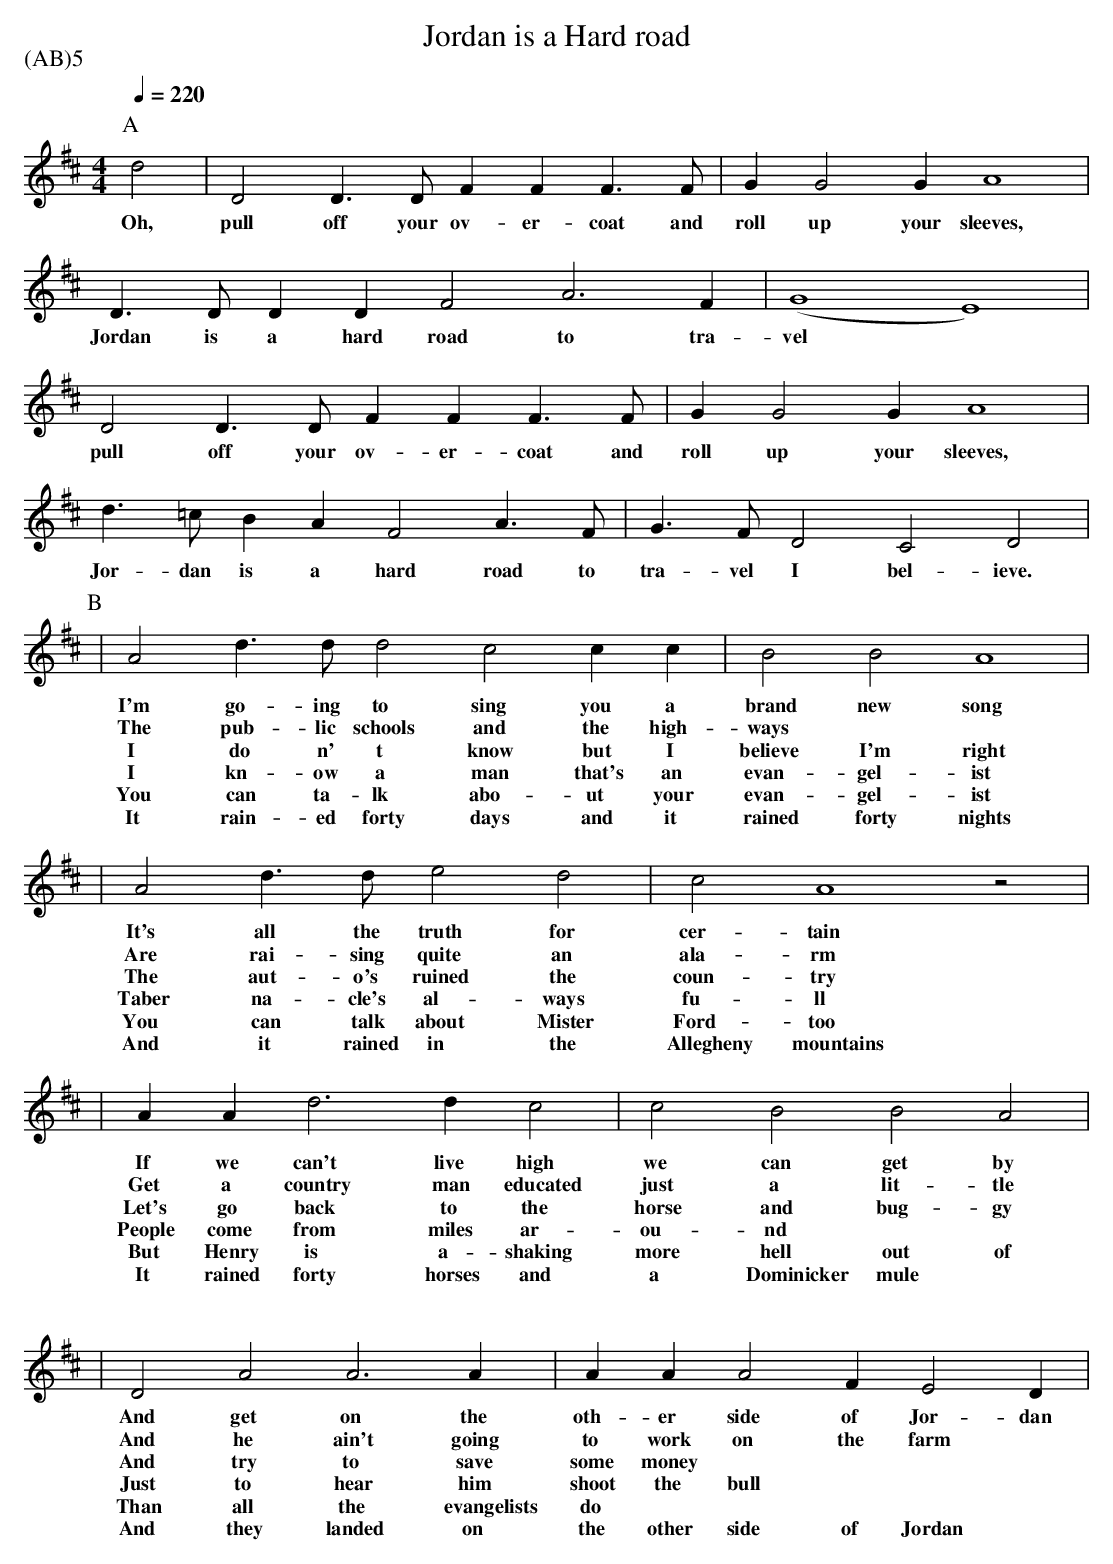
X:1
T:Jordan is a Hard road
P:(AB)5
L:1/4
Q:1/4=220
M:4/4
K:D
P:A
 d2    | D2   D>D      F   F   F>F       | G    G2   G       A4     |
w:Oh, pull off your ov- er- coat and       roll up   your sleeves,
  D>D    D  D    F2   A2>F2    | ( G4   E4 )    |
w:Jordan is a    hard road to    tra- vel
  D2   D   > D   F     F    F   > F       | G    G2  G       A4     |
w:pull off your ov-    er-  coat  and       roll up your   sleeves,
  d   > =c    B  A    F2   A > F    | G  > F   D2  C2   D2  |
w:Jor-dan    is a    hard road to     tra- vel I   bel- ieve.
P:B
|  A2  d  > d   d2   c2    c      c   |  B2    B2    A4   |
w: I'm go- ing  to   sing you     a      brand new   song
w: The pub- lic schools and             the high- ways
w: I   do  n'   t   know  but     I      believe   I'm   right
w: I  kn- ow    a   man   that's an      evan- gel-  ist
w: You can ta-  lk  abo-  ut     your    evan- gel-  ist
w: It rain- ed forty days and it         rained forty nights
|  A2   d  > d     e2       d2      | c2   A4    z2     |
w: It's all the truth   for       | cer- tain
w: Are rai- sing quite  an          ala-  rm
w: The aut- o's ruined the          coun- try
w: Taber na- cle's al- ways         fu- ll
w: You can talk  about     Mister   Ford- too
w: And it rained  in       the       Allegheny mountains
|  A   A         d2  >  d2   c2    | c2  B2  B2  A2   |
w: If  we  can't live high     we  can get by
w: Get a country man educated  just a lit-tle
w: Let's go back to the     horse   and bug-gy
w: People        come from miles    ar- ou- nd
w: But Henry is a-shaking more hell out of folks
w: It rained forty horses and a Dominicker mule
|  D2  A2  A2 >  A2  | A    A  A2   F  E2   D   |
w: And get on   the    oth- er side of Jor- dan
w: And he ain't going to work on the farm
w: And try to save some money
w: Just to hear him shoot the bull
w: Than all the evangelists do
w: And they landed on the other side of Jordan
